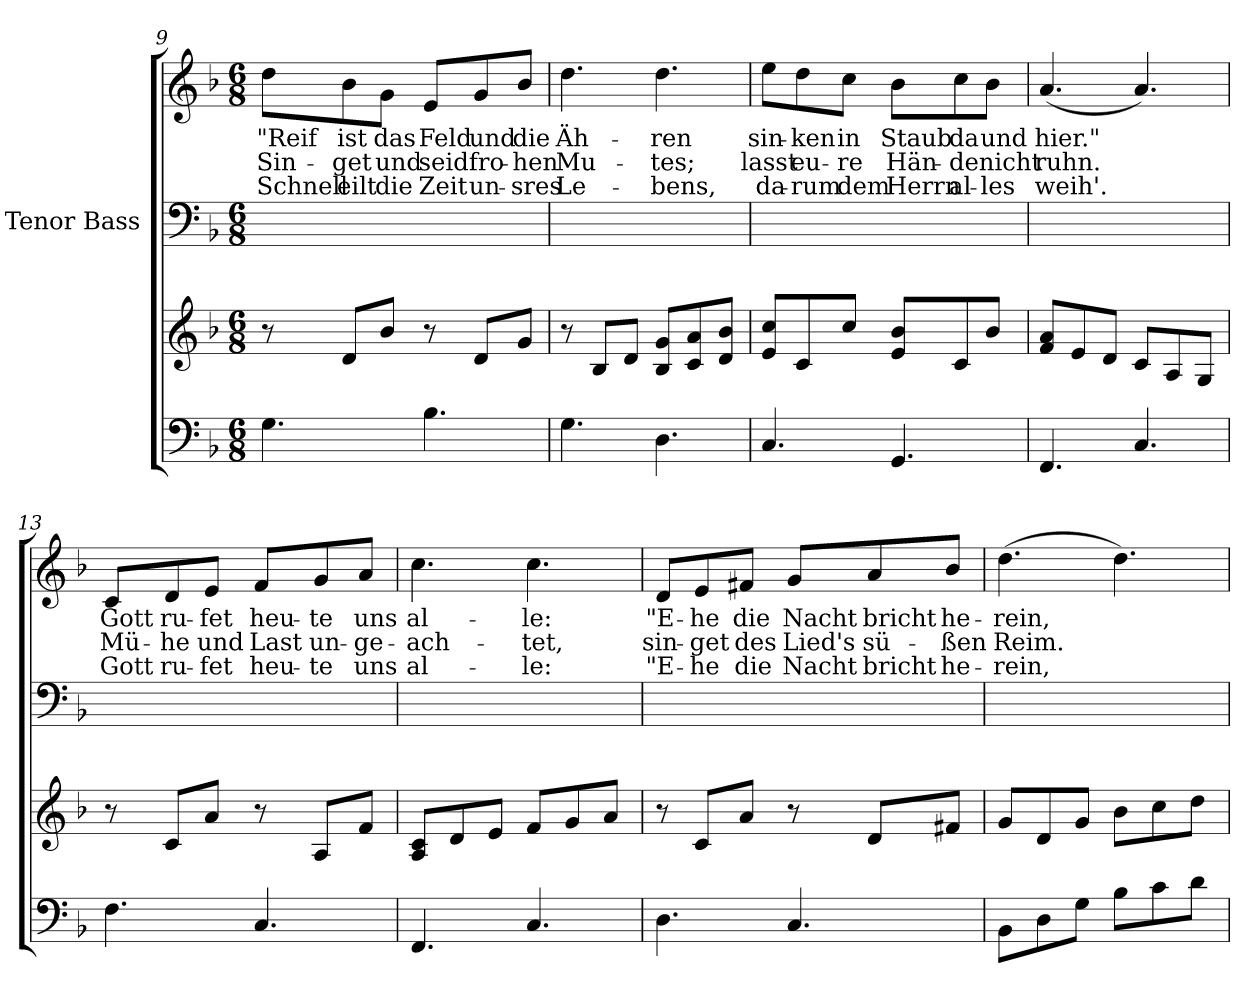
**kern	**kern	**kern	**kern	**text	**text	**text
*part3	*part3	*part2	*part1	*part1	*part1	*part1
*staff4	*staff3	*staff2	*staff1	*staff1	*staff1	*staff1
*	*	*I"Tenor Bass	*	*	*	*
!!LO:LB:g=z
*clefF4	*clefG2	*clefF4	*clefG2	*	*	*
*k[b-]	*k[b-]	*k[b-]	*k[b-]	*	*	*
*F:	*F:	*F:	*F:	*	*	*
*M6/8	*M6/8	*M6/8	*M6/8	*	*	*
=9	=9	=9	=9	=9	=9	=9
!	!	!	!	!LO:LY:b	!LO:LY:b	!LO:LY:b
4.G\	8r	2.ryy	8dd\L	"Reif	Sin-	Schnell
!	!	!	!	!LO:LY:b	!LO:LY:b	!LO:LY:b
.	8d/L	.	8b-\	ist	-get	eilt
!	!	!	!	!LO:LY:b	!LO:LY:b	!LO:LY:b
.	8b-/J	.	8g\J	das	und	die
!	!	!	!	!LO:LY:b	!LO:LY:b	!LO:LY:b
4.B-\	8r	.	8e/L	Feld	seid	Zeit
!	!	!	!	!LO:LY:b	!LO:LY:b	!LO:LY:b
.	8d/L	.	8g/	und	fro-	un-
!	!	!	!	!LO:LY:b	!LO:LY:b	!LO:LY:b
.	8g/J	.	8b-/J	die	-hen	-sres
=10	=10	=10	=10	=10	=10	=10
!	!	!	!	!LO:LY:b	!LO:LY:b	!LO:LY:b
4.G\	8r	2.ryy	4.dd\	Äh-	Mu-	Le-
.	8B-/L	.	.	.	.	.
.	8d/J	.	.	.	.	.
!	!	!	!	!LO:LY:b	!LO:LY:b	!LO:LY:b
4.D\	8B-/ 8g/L	.	4.dd\	-ren	-tes;	-bens,
.	8c/ 8a/	.	.	.	.	.
.	8d/ 8b-/J	.	.	.	.	.
=11	=11	=11	=11	=11	=11	=11
!	!	!	!	!LO:LY:b	!LO:LY:b	!LO:LY:b
4.C/	8e/ 8cc/L	2.ryy	8ee\L	sin-	lasst	da-
!	!	!	!	!LO:LY:b	!LO:LY:b	!LO:LY:b
.	8c/	.	8dd\	-ken	eu-	-rum
!	!	!	!	!LO:LY:b	!LO:LY:b	!LO:LY:b
.	8cc/J	.	8cc\J	in	-re	dem
!	!	!	!	!LO:LY:b	!LO:LY:b	!LO:LY:b
4.GG/	8e/ 8b-/L	.	8b-\L	Staub	Hän-	Herrn
!	!	!	!	!LO:LY:b	!LO:LY:b	!LO:LY:b
.	8c/	.	8cc\	da	-de	al-
!	!	!	!	!LO:LY:b	!LO:LY:b	!LO:LY:b
.	8b-/J	.	8b-\J	und	nicht	-les
=12	=12	=12	=12	=12	=12	=12
!	!	!	!	!LO:LY:b	!LO:LY:b	!LO:LY:b
4.FF/	8f/ 8a/L	2.ryy	(<4.a/	hier."	ruhn.	weih'.
.	8e/	.	.	.	.	.
.	8d/J	.	.	.	.	.
4.C/	8c/L	.	4.a/)	.	.	.
.	8A/	.	.	.	.	.
.	8G/J	.	.	.	.	.
!!LO:LB:g=z
=13	=13	=13	=13	=13	=13	=13
!	!	!	!	!LO:LY:b	!LO:LY:b	!LO:LY:b
4.F\	8r	2.ryy	8c/L	Gott	Mü-	Gott
!	!	!	!	!LO:LY:b	!LO:LY:b	!LO:LY:b
.	8c/L	.	8d/	ru-	-he	ru-
!	!	!	!	!LO:LY:b	!LO:LY:b	!LO:LY:b
.	8a/J	.	8e/J	-fet	und	-fet
!	!	!	!	!LO:LY:b	!LO:LY:b	!LO:LY:b
4.C/	8r	.	8f/L	heu-	Last	heu-
!	!	!	!	!LO:LY:b	!LO:LY:b	!LO:LY:b
.	8A/L	.	8g/	-te	un-	-te
!	!	!	!	!LO:LY:b	!LO:LY:b	!LO:LY:b
.	8f/J	.	8a/J	uns	-ge-	uns
=14	=14	=14	=14	=14	=14	=14
!	!	!	!	!LO:LY:b	!LO:LY:b	!LO:LY:b
4.FF/	8A/ 8c/L	2.ryy	4.cc\	al-	-ach-	al-
.	8d/	.	.	.	.	.
.	8e/J	.	.	.	.	.
!	!	!	!	!LO:LY:b	!LO:LY:b	!LO:LY:b
4.C/	8f/L	.	4.cc\	-le:	-tet,	-le:
.	8g/	.	.	.	.	.
.	8a/J	.	.	.	.	.
=15	=15	=15	=15	=15	=15	=15
!	!	!	!	!LO:LY:b	!LO:LY:b	!LO:LY:b
4.D\	8r	2.ryy	8d/L	"E-	sin-	"E-
!	!	!	!	!LO:LY:b	!LO:LY:b	!LO:LY:b
.	8c/L	.	8e/	-he	-get	-he
!	!	!	!	!LO:LY:b	!LO:LY:b	!LO:LY:b
.	8a/J	.	8f#X/J	die	des	die
!	!	!	!	!LO:LY:b	!LO:LY:b	!LO:LY:b
4.C/	8r	.	8g/L	Nacht	Lied's	Nacht
!	!	!	!	!LO:LY:b	!LO:LY:b	!LO:LY:b
.	8d/L	.	8a/	bricht	sü-	bricht
!	!	!	!	!LO:LY:b	!LO:LY:b	!LO:LY:b
.	8f#X/J	.	8b-/J	he-	-ßen	he-
=16	=16	=16	=16	=16	=16	=16
!	!	!	!	!LO:LY:b	!LO:LY:b	!LO:LY:b
8BB-\L	8g/L	2.ryy	(>4.dd\	-rein,	Reim.	-rein,
8D\	8d/	.	.	.	.	.
8G\J	8g/J	.	.	.	.	.
8B-\L	8b-\L	.	4.dd\)	.	.	.
8c\	8cc\	.	.	.	.	.
8d\J	8dd\J	.	.	.	.	.
=	=	=	=	=	=	=
*-	*-	*-	*-	*-	*-	*-
